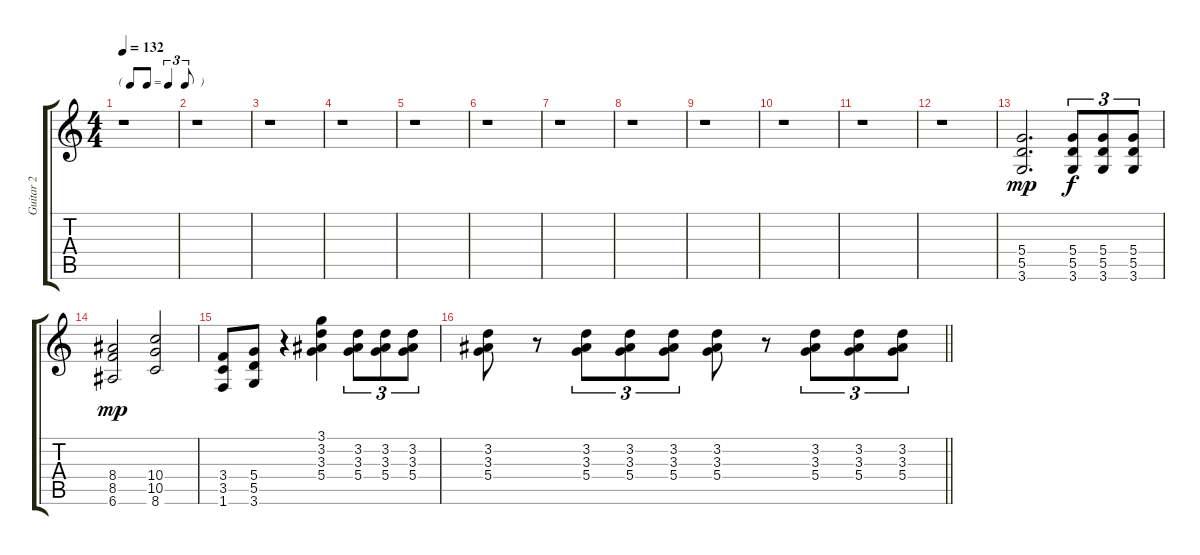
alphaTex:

\track ("Guitar 2" "Guitar 2") {instrument distortionguitar}
\staff {score tabs}
\tuning (E4 B3 G3 D3 A2 E2) {hide}
\ts (4 4)
\tf triplet8th
\tempo 132
\clef g2
\ks c
r.1{dy f} |
r.1 |
r.1 |
r.1 |
r.1 |
r.1 |
r.1 |
r.1 |
r.1 |
r.1 |
r.1 |
r.1 |
(5.4 5.5 3.6).2{d dy mp} (5.4 5.5 3.6).8{tu (3 2) dy f} (5.4 5.5 3.6).8{tu (3 2)} (5.4 5.5 3.6).8{tu (3 2)} |
(8.4 8.5 6.6).2{dy mp} (10.4 10.5 8.6).2 |
(3.4 3.5 1.6).8 (5.4 5.5 3.6).8 r.4 (3.1 3.2 3.3 5.4).4 (3.2 3.3 5.4).8{tu (3 2)} (3.2 3.3 5.4).8{tu (3 2)} (3.2 3.3 5.4).8{tu (3 2)} |
\barLineRight lightlight
(3.2 3.3 5.4).8 r.8 (3.2 3.3 5.4).8{tu (3 2)} (3.2 3.3 5.4).8{tu (3 2)} (3.2 3.3 5.4).8{tu (3 2)} (3.2 3.3 5.4).8 r.8 (3.2 3.3 5.4).8{tu (3 2)} (3.2 3.3 5.4).8{tu (3 2)} (3.2 3.3 5.4).8{tu (3 2)}
